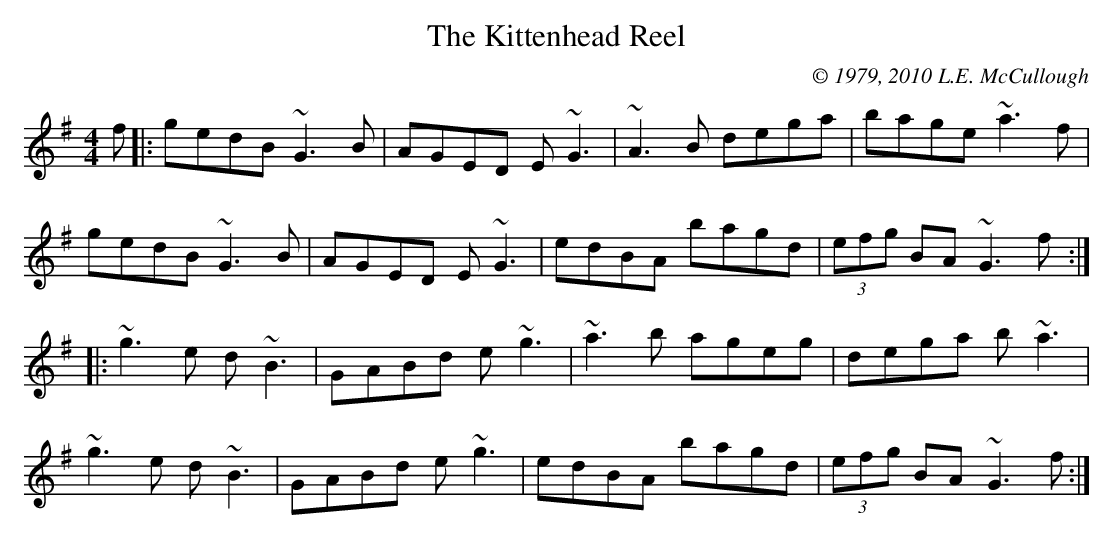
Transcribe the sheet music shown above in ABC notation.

X:1
T:The Kittenhead Reel
C:© 1979, 2010 L.E. McCullough
M:4/4
L:1/8
K:G
f|:gedB ~G3B|AGED E~G3|~A3B dega|bage ~a3f|
gedB ~G3B|AGED E~G3|edBA bagd|(3efg BA ~G3f:|
|:~g3e d~B3|GABd e~g3|~a3b ageg|dega b~a3|
~g3e d~B3|GABd e~g3|edBA bagd|(3efg BA ~G3f:|
